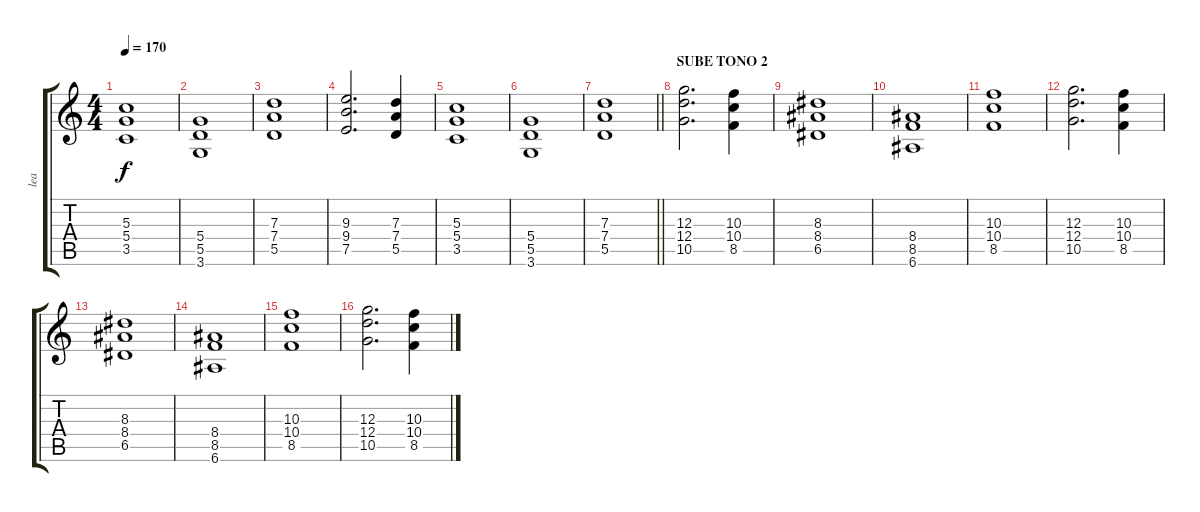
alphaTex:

\track ("lea" "lea") {instrument distortionguitar}
\staff {score tabs}
\tuning (E4 B3 G3 D3 A2 E2) {hide}
\ts (4 4)
\tempo 170
\clef g2
\ks c
(5.3 5.4 3.5).1{dy f} |
(5.4 5.5 3.6).1 |
(7.3 7.4 5.5).1 |
(9.3 9.4 7.5).2{d} (7.3 7.4 5.5).4 |
(5.3 5.4 3.5).1 |
(5.4 5.5 3.6).1 |
\barLineRight lightlight
(7.3 7.4 5.5).1 |
\section ("" "SUBE TONO 2")
(12.3 12.4 10.5).2{d} (10.3 10.4 8.5).4 |
(8.3 8.4 6.5).1 |
(8.4 8.5 6.6).1 |
(10.3 10.4 8.5).1 |
(12.3 12.4 10.5).2{d} (10.3 10.4 8.5).4 |
(8.3 8.4 6.5).1 |
(8.4 8.5 6.6).1 |
(10.3 10.4 8.5).1 |
(12.3 12.4 10.5).2{d} (10.3 10.4 8.5).4
